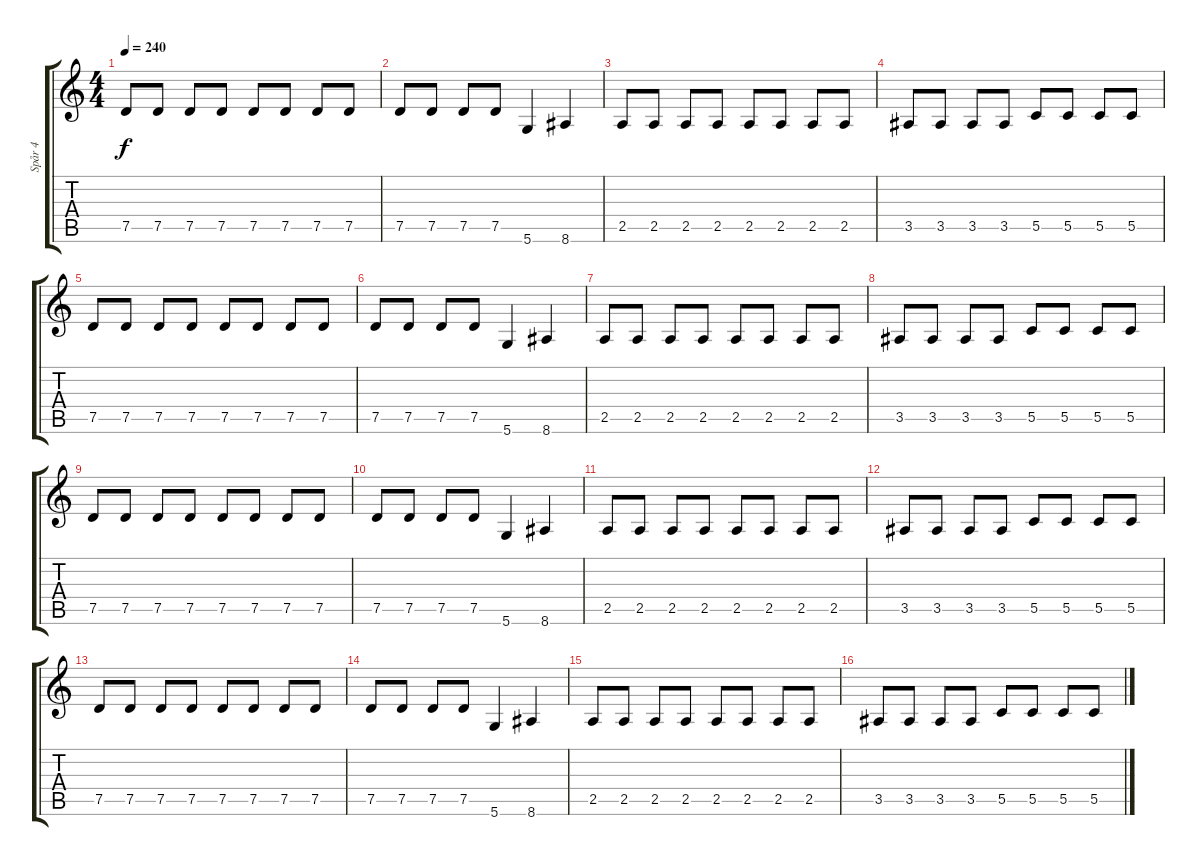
\track ("Spår 4" "Spår 4") {instrument electricbassfinger}
\staff {score tabs}
\tuning (D4 A3 F3 C3 G2 D2) {hide}
\ts (4 4)
\tempo 240
\clef g2
\ks c
7.5.8{dy f} 7.5.8 7.5.8 7.5.8 7.5.8 7.5.8 7.5.8 7.5.8 |
7.5.8 7.5.8 7.5.8 7.5.8 5.6.4 8.6.4 |
2.5.8 2.5.8 2.5.8 2.5.8 2.5.8 2.5.8 2.5.8 2.5.8 |
3.5.8 3.5.8 3.5.8 3.5.8 5.5.8 5.5.8 5.5.8 5.5.8 |
7.5.8 7.5.8 7.5.8 7.5.8 7.5.8 7.5.8 7.5.8 7.5.8 |
7.5.8 7.5.8 7.5.8 7.5.8 5.6.4 8.6.4 |
2.5.8 2.5.8 2.5.8 2.5.8 2.5.8 2.5.8 2.5.8 2.5.8 |
3.5.8 3.5.8 3.5.8 3.5.8 5.5.8 5.5.8 5.5.8 5.5.8 |
7.5.8 7.5.8 7.5.8 7.5.8 7.5.8 7.5.8 7.5.8 7.5.8 |
7.5.8 7.5.8 7.5.8 7.5.8 5.6.4 8.6.4 |
2.5.8 2.5.8 2.5.8 2.5.8 2.5.8 2.5.8 2.5.8 2.5.8 |
3.5.8 3.5.8 3.5.8 3.5.8 5.5.8 5.5.8 5.5.8 5.5.8 |
7.5.8 7.5.8 7.5.8 7.5.8 7.5.8 7.5.8 7.5.8 7.5.8 |
7.5.8 7.5.8 7.5.8 7.5.8 5.6.4 8.6.4 |
2.5.8 2.5.8 2.5.8 2.5.8 2.5.8 2.5.8 2.5.8 2.5.8 |
3.5.8 3.5.8 3.5.8 3.5.8 5.5.8 5.5.8 5.5.8 5.5.8
